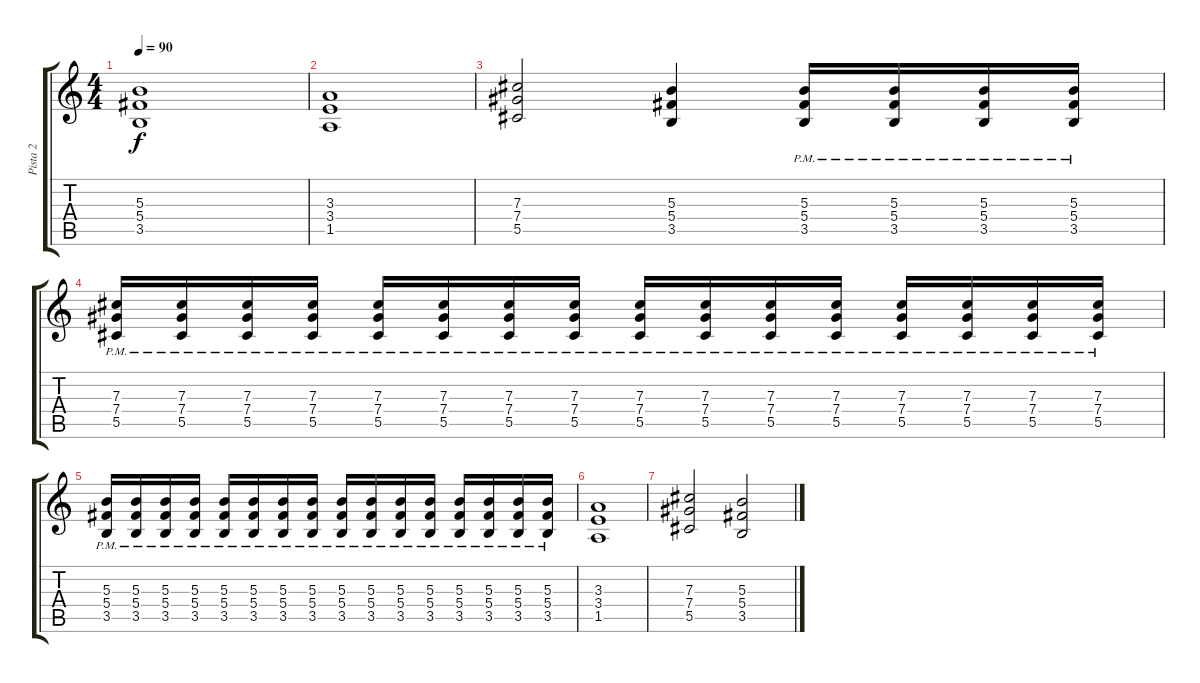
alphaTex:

\track ("Pista 2" "Pista 2") {instrument distortionguitar}
\staff {score tabs}
\tuning (Eb4 Bb3 Gb3 Db3 Ab2 Db2) {hide}
\ts (4 4)
\tempo 90
\clef g2
\ks c
(5.3 5.4 3.5).1{dy f} |
(3.3 3.4 1.5).1 |
(7.3 7.4 5.5).2 (5.3 5.4 3.5).4 (5.3{pm} 5.4{pm} 3.5{pm}).16 (5.3{pm} 5.4{pm} 3.5{pm}).16 (5.3{pm} 5.4{pm} 3.5{pm}).16 (5.3{pm} 5.4{pm} 3.5{pm}).16 |
(7.3{pm} 7.4{pm} 5.5{pm}).16 (7.3{pm} 7.4{pm} 5.5{pm}).16 (7.3{pm} 7.4{pm} 5.5{pm}).16 (7.3{pm} 7.4{pm} 5.5{pm}).16 (7.3{pm} 7.4{pm} 5.5{pm}).16 (7.3{pm} 7.4{pm} 5.5{pm}).16 (7.3{pm} 7.4{pm} 5.5{pm}).16 (7.3{pm} 7.4{pm} 5.5{pm}).16 (7.3{pm} 7.4{pm} 5.5{pm}).16 (7.3{pm} 7.4{pm} 5.5{pm}).16 (7.3{pm} 7.4{pm} 5.5{pm}).16 (7.3{pm} 7.4{pm} 5.5{pm}).16 (7.3{pm} 7.4{pm} 5.5{pm}).16 (7.3{pm} 7.4{pm} 5.5{pm}).16 (7.3{pm} 7.4{pm} 5.5{pm}).16 (7.3{pm} 7.4{pm} 5.5{pm}).16 |
(5.3{pm} 5.4{pm} 3.5{pm}).16 (5.3{pm} 5.4{pm} 3.5{pm}).16 (5.3{pm} 5.4{pm} 3.5{pm}).16 (5.3{pm} 5.4{pm} 3.5{pm}).16 (5.3{pm} 5.4{pm} 3.5{pm}).16 (5.3{pm} 5.4{pm} 3.5{pm}).16 (5.3{pm} 5.4{pm} 3.5{pm}).16 (5.3{pm} 5.4{pm} 3.5{pm}).16 (5.3{pm} 5.4{pm} 3.5{pm}).16 (5.3{pm} 5.4{pm} 3.5{pm}).16 (5.3{pm} 5.4{pm} 3.5{pm}).16 (5.3{pm} 5.4{pm} 3.5{pm}).16 (5.3{pm} 5.4{pm} 3.5{pm}).16 (5.3{pm} 5.4{pm} 3.5{pm}).16 (5.3{pm} 5.4{pm} 3.5{pm}).16 (5.3{pm} 5.4{pm} 3.5{pm}).16 |
(3.3 3.4 1.5).1 |
(7.3 7.4 5.5).2 (5.3 5.4 3.5).2
